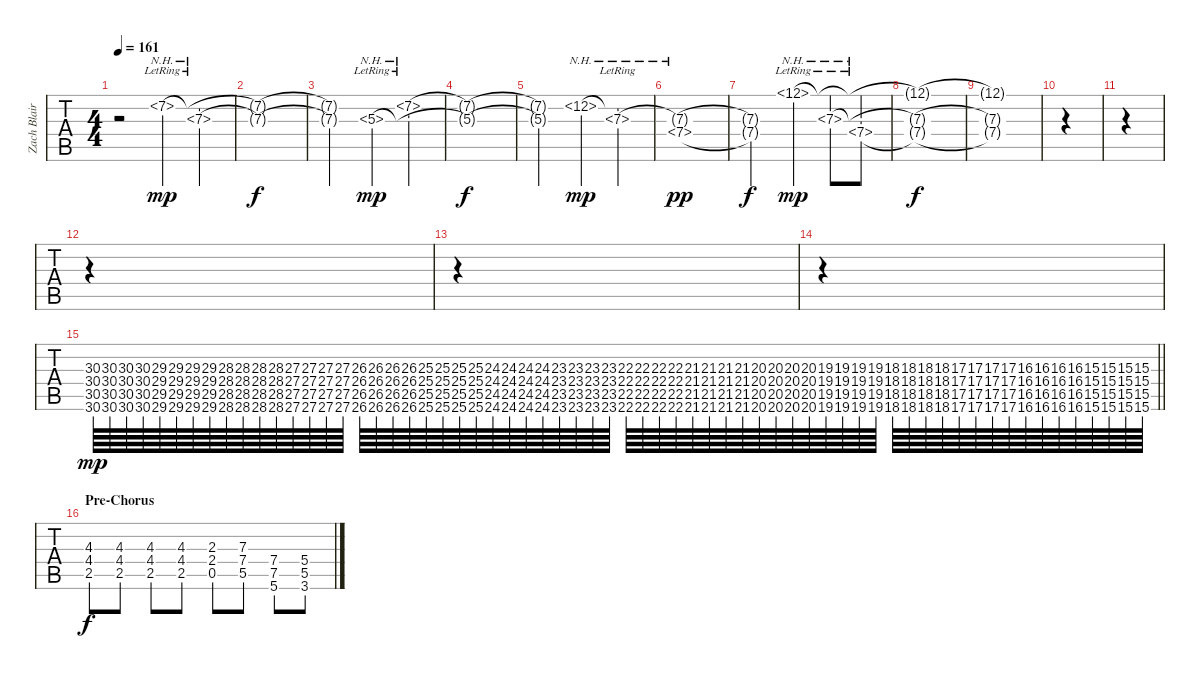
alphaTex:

\track ("Zach Blair - Guitar Two" "Zach Blair") {instrument distortionguitar}
\staff {tabs}
\tuning (Eb4 Bb3 Gb3 Db3 Ab2 Eb2) {hide}
\ts (4 4)
\tempo 161
\clef g2
\ks db
r.2{dy f balance 0} 7.2{nh lr}.4{dy mp} (7.2{t} 7.3{nh lr}).4 |
(7.2{t} 7.3{t}).1{dy f} |
(7.2{t} 7.3{t}).2 5.3{nh lr}.4{dy mp} (7.2{nh lr} 5.3{t}).4 |
(7.2{t} 5.3{t}).1{dy f} |
(7.2{t} 5.3{t}).2 12.2{nh}.4{dy mp} (12.2{t} 7.3{nh lr}).4 |
(7.3{t} 7.4{nh}).1{dy pp} |
(7.3{t} 7.4{t}).2{dy f} 12.1{nh lr}.4{dy mp} (12.1{t} 7.3{nh lr}).8 (12.1{t} 7.3{t} 7.4{nh lr}).8 |
(12.1{t} 7.3{t} 7.4{t}).1{dy f} |
(12.1{t} 7.3{t} 7.4{t}).1 |
|
|
|
|
|
\barLineRight lightlight
(30.3 30.4 30.5 30.6).64{dy mp} (30.3 30.4 30.5 30.6).64 (30.3 30.4 30.5 30.6).64 (30.3 30.4 30.5 30.6).64 (29.3 29.4 29.5 29.6).64 (29.3 29.4 29.5 29.6).64 (29.3 29.4 29.5 29.6).64 (29.3 29.4 29.5 29.6).64 (28.3 28.4 28.5 28.6).64 (28.3 28.4 28.5 28.6).64 (28.3 28.4 28.5 28.6).64 (28.3 28.4 28.5 28.6).64 (27.3 27.4 27.5 27.6).64 (27.3 27.4 27.5 27.6).64 (27.3 27.4 27.5 27.6).64 (27.3 27.4 27.5 27.6).64 (26.3 26.4 26.5 26.6).64 (26.3 26.4 26.5 26.6).64 (26.3 26.4 26.5 26.6).64 (26.3 26.4 26.5 26.6).64 (25.3 25.4 25.5 25.6).64 (25.3 25.4 25.5 25.6).64 (25.3 25.4 25.5 25.6).64 (25.3 25.4 25.5 25.6).64 (24.3 24.4 24.5 24.6).64 (24.3 24.4 24.5 24.6).64 (24.3 24.4 24.5 24.6).64 (24.3 24.4 24.5 24.6).64 (23.3 23.4 23.5 23.6).64 (23.3 23.4 23.5 23.6).64 (23.3 23.4 23.5 23.6).64 (23.3 23.4 23.5 23.6).64 (22.3 22.4 22.5 22.6).64 (22.3 22.4 22.5 22.6).64 (22.3 22.4 22.5 22.6).64 (22.3 22.4 22.5 22.6).64 (21.3 21.4 21.5 21.6).64 (21.3 21.4 21.5 21.6).64 (21.3 21.4 21.5 21.6).64 (21.3 21.4 21.5 21.6).64 (20.3 20.4 20.5 20.6).64 (20.3 20.4 20.5 20.6).64 (20.3 20.4 20.5 20.6).64 (20.3 20.4 20.5 20.6).64 (19.3 19.4 19.5 19.6).64 (19.3 19.4 19.5 19.6).64 (19.3 19.4 19.5 19.6).64 (19.3 19.4 19.5 19.6).64 (18.3 18.4 18.5 18.6).64 (18.3 18.4 18.5 18.6).64 (18.3 18.4 18.5 18.6).64 (18.3 18.4 18.5 18.6).64 (17.3 17.4 17.5 17.6).64 (17.3 17.4 17.5 17.6).64 (17.3 17.4 17.5 17.6).64 (17.3 17.4 17.5 17.6).64 (16.3 16.4 16.5 16.6).64 (16.3 16.4 16.5 16.6).64 (16.3 16.4 16.5 16.6).64 (16.3 16.4 16.5 16.6).64 (15.3 15.4 15.5 15.6).64 (15.3 15.4 15.5 15.6).64 (15.3 15.4 15.5 15.6).64 (15.3 15.4 15.5 15.6).64 |
\section ("" "Pre-Chorus")
(4.3 4.4 2.5).8{dy f} (4.3 4.4 2.5).8 (4.3 4.4 2.5).8 (4.3 4.4 2.5).8 (2.3 2.4 0.5).8 (7.3 7.4 5.5).8 (7.4 7.5 5.6).8 (5.4 5.5 3.6).8
